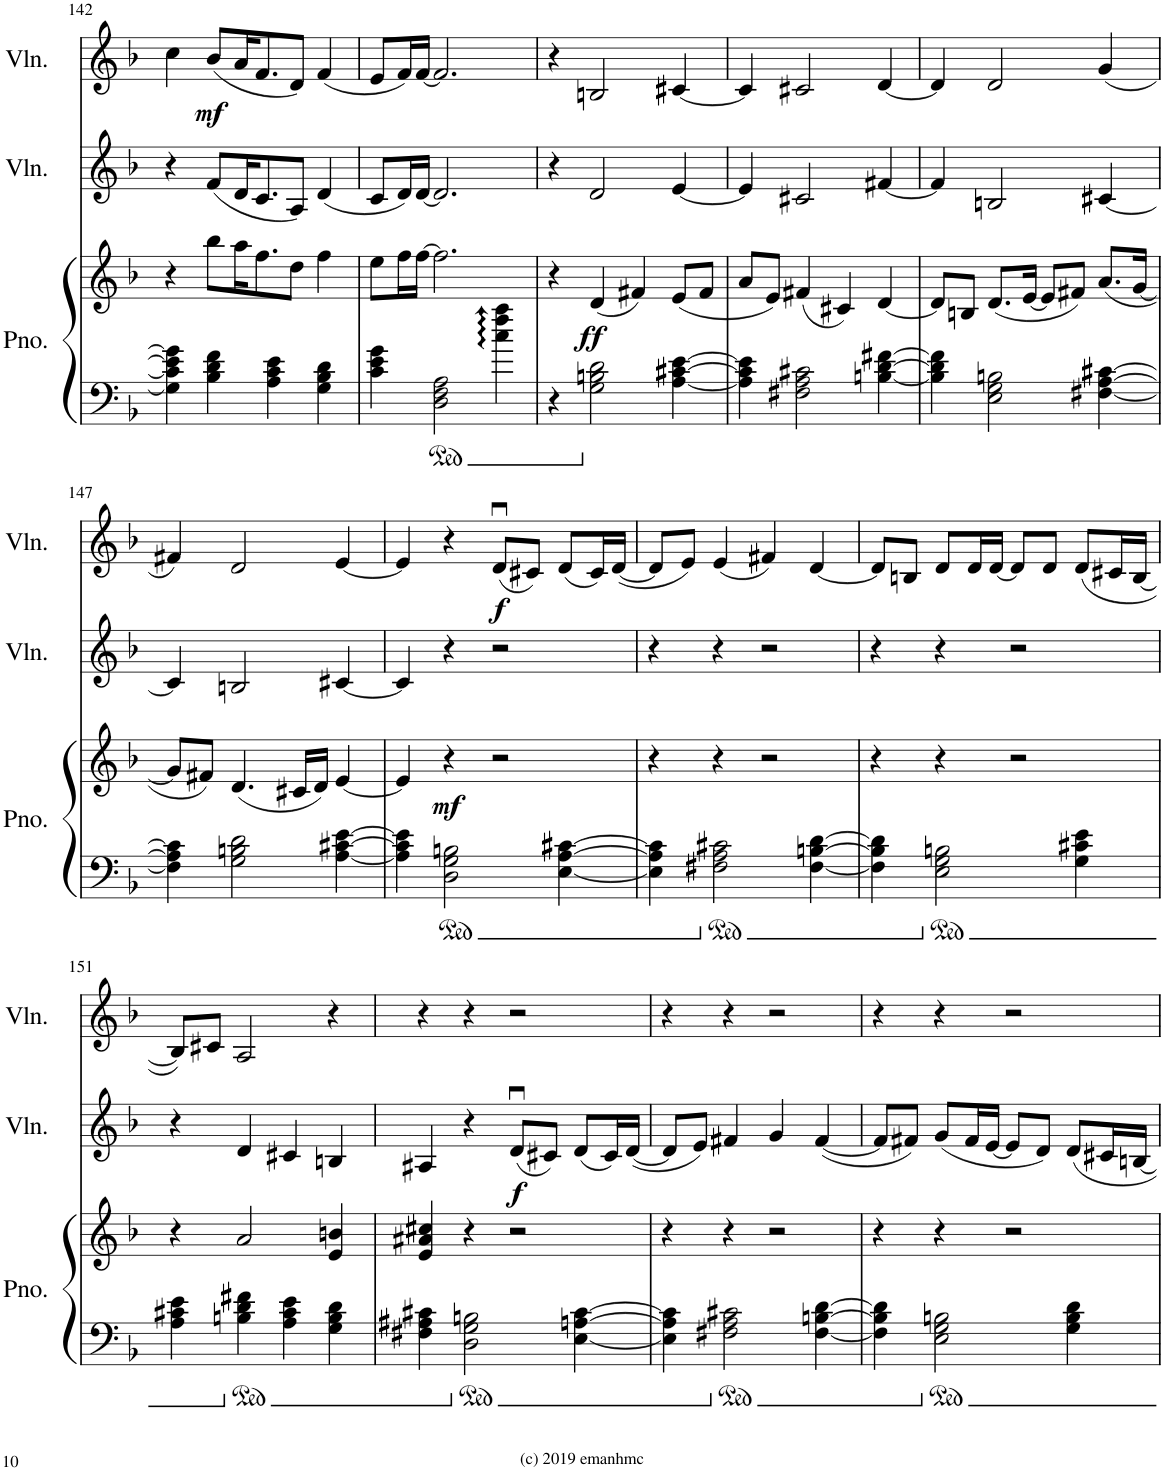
**kern	**kern	**dynam	**kern	**dynam	**kern	**dynam
*part3	*part3	*part3	*part2	*part2	*part1	*part1
*staff4	*staff3	*staff3/4	*staff2	*staff2	*staff1	*staff1
*I"Piano	*	*	*I"Violin	*	*I"Violin	*
*I'Pno.	*	*	*I'Vln.	*	*I'Vln.	*
!!LO:PB:g=z
*clefG2	*clefG2	*	*clefG2	*	*clefG2	*
*k[b-]	*k[b-]	*	*k[b-]	*	*k[b-]	*
*M4/4	*M4/4	*	*M4/4	*	*M4/4	*
*met(c)	*met(c)	*	*met(c)	*	*met(c)	*
=142	=142	=142	=142	=142	=142	=142
4G\] 4c\] 4e\] 4g\]	4r	.	4r	.	4cc\	.
!	!	!	!	!	!	!LO:DY:b
4B-\ 4d\ 4f\	8bb-\L	.	(8f/L	.	(8b-/L	mf
.	16aa\K	.	16d/K	.	16a/K	.
.	8.ff\	.	8.c/	.	8.f/	.
4A\ 4c\ 4e\	.	.	.	.	.	.
.	8dd\J	.	8A/J)	.	8d/J)	.
4G\ 4B-\ 4d\	4ff\	.	(4d/	.	(4f/	.
=143	=143	=143	=143	=143	=143	=143
4c\ 4e\ 4g\	8ee\L	.	8c/L	.	8e/L	.
.	16ff\L	.	16d/L)	.	16f/L)	.
.	[16ff\JJ	.	[16d/JJ	.	[16f/JJ	.
2D\ 2F\ 2A\	2.ff\]	.	2.d/]	.	2.f/]	.
4cc\ 4ff\ 4aa\	.	.	.	.	.	.
=144	=144	=144	=144	=144	=144	=144
4r	4r	.	4r	.	4r	.
!	!	!LO:DY:b	!	!	!	!
2G\ 2Bn\ 2d\	(4d/	ff	2d/	.	2Bn/	.
.	4f#X/)	.	.	.	.	.
[4A\ [4c#X\ [4e\	(8e/L	.	[4e/	.	[4c#X/	.
.	8f#/J	.	.	.	.	.
=145	=145	=145	=145	=145	=145	=145
4A\] 4c#\] 4e\]	8a/L	.	4e/]	.	4c#/]	.
.	8e/J)	.	.	.	.	.
2F#X\ 2A\ 2c#X\	(4f#X/	.	2c#X/	.	2c#X/	.
.	4c#X/)	.	.	.	.	.
[4Bn\ [4d\ [4f#X\	[4d/	.	[4f#X/	.	[4d/	.
=146	=146	=146	=146	=146	=146	=146
4B\] 4d\] 4f#\]	8d/L]	.	4f#/]	.	4d/]	.
.	8Bn/J	.	.	.	.	.
2E\ 2G\ 2Bn\	(8.d/L	.	2Bn/	.	2d/	.
.	[16e/Jk	.	.	.	.	.
.	8e/L]	.	.	.	.	.
.	8f#X/J)	.	.	.	.	.
[4F#X\ [4A\ [4c#X\	(8.a/L	.	[4c#X/	.	(4g/	.
.	[16g/Jk	.	.	.	.	.
!!LO:LB:g=z
=147	=147	=147	=147	=147	=147	=147
4F#\] 4A\] 4c#\]	8g/L]	.	4c#/]	.	4f#X/)	.
.	8f#X/J)	.	.	.	.	.
2G\ 2Bn\ 2d\	(4.d/	.	2Bn/	.	2d/	.
.	16c#X/LL	.	.	.	.	.
.	16d/JJ)	.	.	.	.	.
[4A\ [4c#X\ [4e\	[4e/	.	[4c#X/	.	[4e/	.
=148	=148	=148	=148	=148	=148	=148
4A\] 4c#\] 4e\]	4e/]	.	4c#/]	.	4e/]	.
!	!	!LO:DY:b	!	!	!	!
2D\ 2G\ 2Bn\	4r	mf	4r	.	4r	.
!	!	!	!	!	!	!LO:DY:b
.	2r	.	2r	.	(8du/L	f
.	.	.	.	.	8c#X/J)	.
[4E\ [4A\ [4c#X\	.	.	.	.	(8d/L	.
.	.	.	.	.	16c#/L)	.
.	.	.	.	.	([16d/JJ	.
=149	=149	=149	=149	=149	=149	=149
4E\] 4A\] 4c#\]	4r	.	4r	.	8d/L]	.
.	.	.	.	.	8e/J)	.
2F#X\ 2A\ 2c#X\	4r	.	4r	.	(4e/	.
.	2r	.	2r	.	4f#X/)	.
[4F#\ [4Bn\ [4d\	.	.	.	.	[4d/	.
=150	=150	=150	=150	=150	=150	=150
4F#\] 4B\] 4d\]	4r	.	4r	.	8d/L]	.
.	.	.	.	.	8Bn/J	.
2E\ 2G\ 2Bn\	4r	.	4r	.	8d/L	.
.	.	.	.	.	16d/L	.
.	.	.	.	.	[16d/JJ	.
.	2r	.	2r	.	8d/L]	.
.	.	.	.	.	8d/J	.
4G\ 4c#X\ 4e\	.	.	.	.	(8d/L	.
.	.	.	.	.	16c#X/L	.
.	.	.	.	.	[16B/JJ	.
!!LO:LB:g=z
=151	=151	=151	=151	=151	=151	=151
4A\ 4c#X\ 4e\	4r	.	4r	.	8B/L])	.
.	.	.	.	.	8c#X/J	.
4Bn\ 4d\ 4f#X\	2a/	.	4d/	.	2A/	.
4A\ 4c#\ 4e\	.	.	4c#X/	.	.	.
4G\ 4B\ 4d\	4e/ 4bn/	.	4Bn/	.	4r	.
=152	=152	=152	=152	=152	=152	=152
4F#X\ 4A#X\ 4c#X\	4e/ 4a#X/ 4cc#X/	.	4A#X/	.	4r	.
2D\ 2G\ 2Bn\	4r	.	4r	.	4r	.
!	!	!	!	!LO:DY:b	!	!
.	2r	.	(8du/L	f	2r	.
.	.	.	8c#X/J)	.	.	.
[4E\ [4An\ [4c#\	.	.	(8d/L	.	.	.
.	.	.	16c#/L)	.	.	.
.	.	.	([16d/JJ	.	.	.
=153	=153	=153	=153	=153	=153	=153
4E\] 4A\] 4c#\]	4r	.	8d/L]	.	4r	.
.	.	.	8e/J)	.	.	.
2F#X\ 2A\ 2c#X\	4r	.	4f#X/	.	4r	.
.	2r	.	4g/	.	2r	.
[4F#\ [4Bn\ [4d\	.	.	([4f#/	.	.	.
=154	=154	=154	=154	=154	=154	=154
4F#\] 4B\] 4d\]	4r	.	8f#/L]	.	4r	.
.	.	.	8f#X/J)	.	.	.
2E\ 2G\ 2Bn\	4r	.	(8g/L	.	4r	.
.	.	.	16f#/L	.	.	.
.	.	.	[16e/JJ	.	.	.
.	2r	.	8e/L]	.	2r	.
.	.	.	8d/J)	.	.	.
4G\ 4B\ 4d\	.	.	8d/L	.	.	.
.	.	.	16c#X/L	.	.	.
.	.	.	[16Bn/JJ	.	.	.
=	=	=	=	=	=	=
*-	*-	*-	*-	*-	*-	*-
